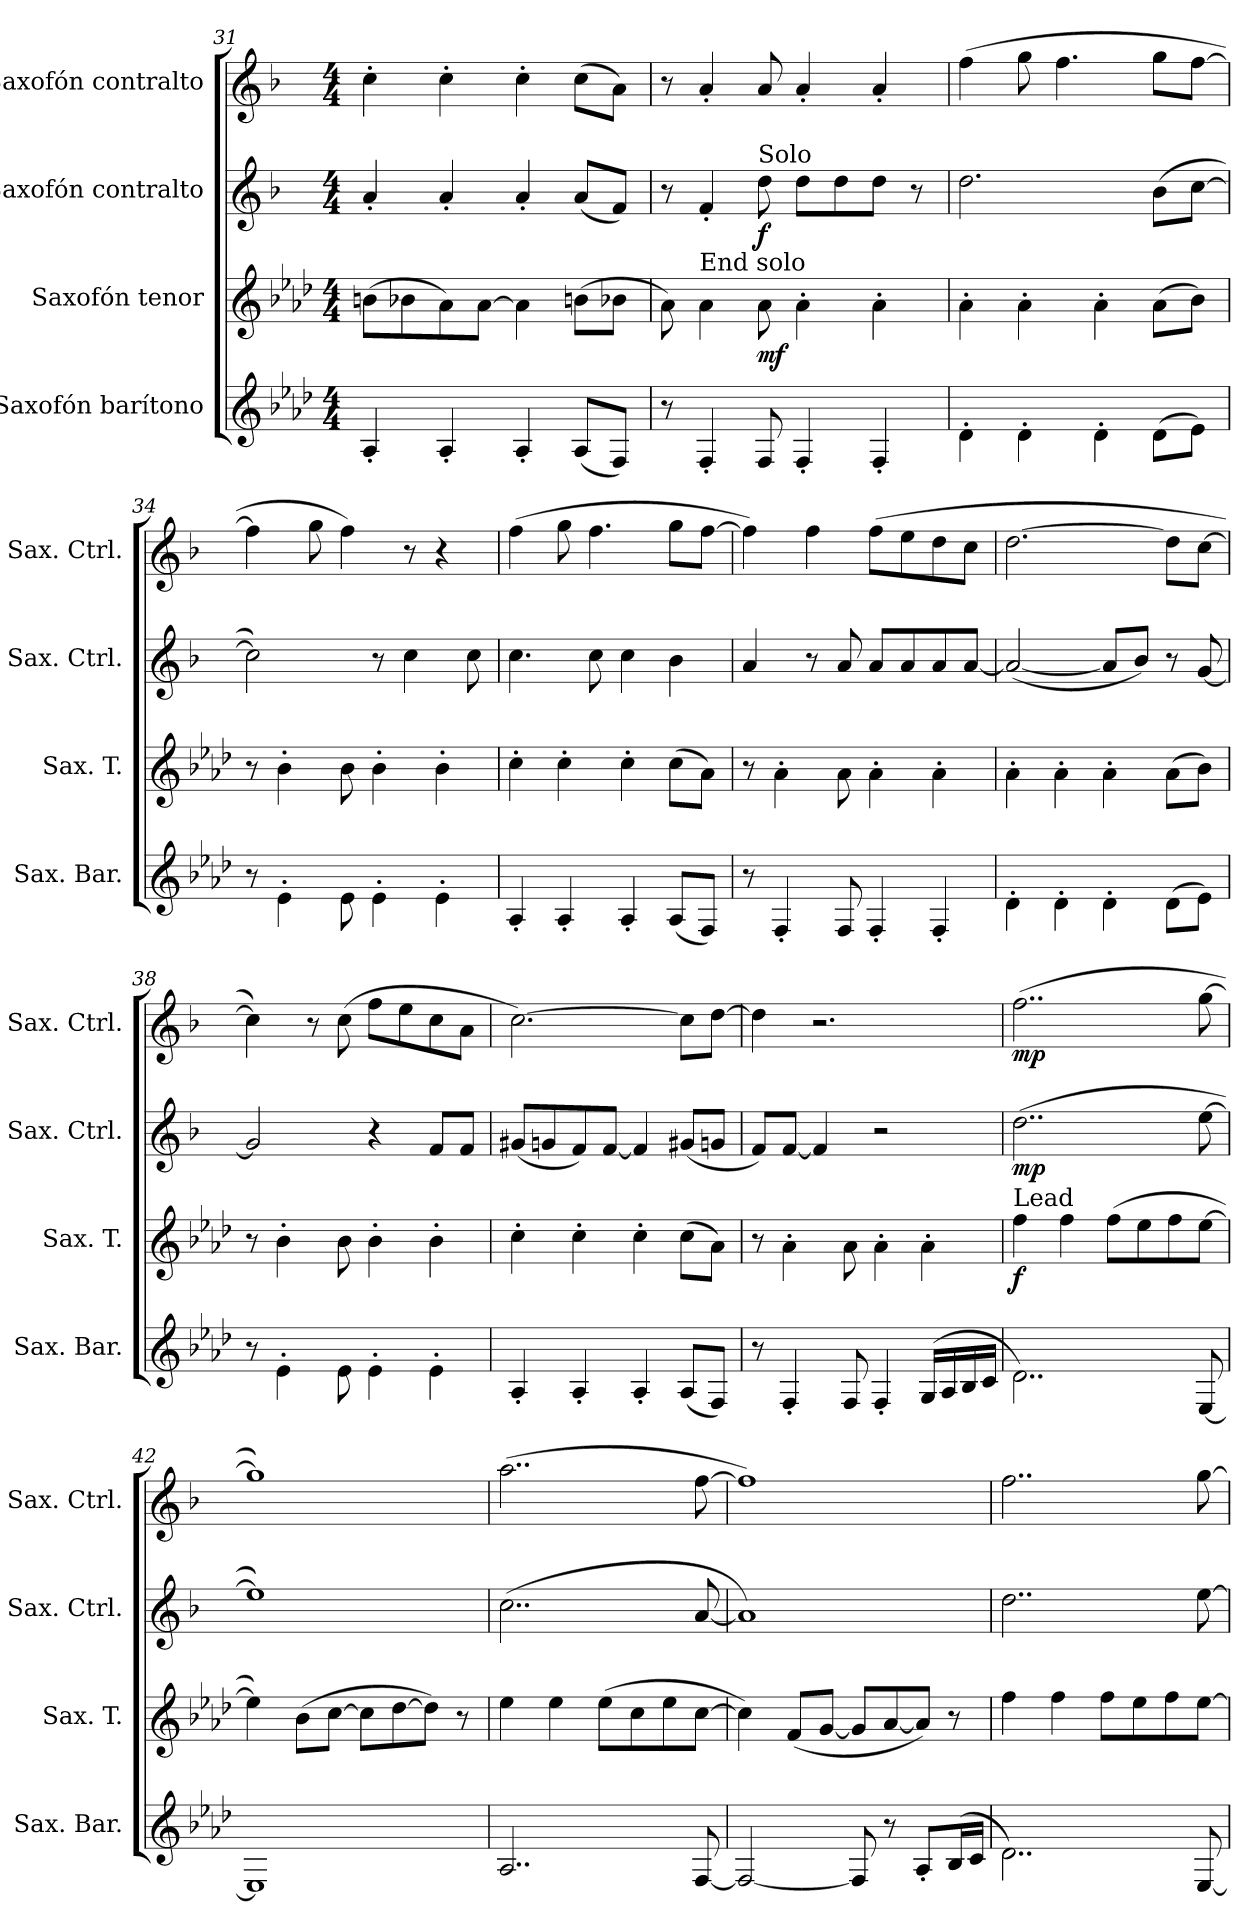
**kern	**kern	**dynam	**kern	**dynam	**kern	**dynam
*part4	*part3	*part3	*part2	*part2	*part1	*part1
*staff4	*staff3	*staff3	*staff2	*staff2	*staff1	*staff1
*I"Saxofón barítono	*I"Saxofón tenor	*	*I"Saxofón contralto	*	*I"Saxofón contralto	*
*I'Sax. Bar.	*I'Sax. T.	*	*I'Sax. Ctrl.	*	*I'Sax. Ctrl.	*
!!LO:LB:g=z
*clefG2	*clefG2	*	*clefG2	*	*clefG2	*
*ITrd12c21	*ITrd8c14	*	*ITrd5c9	*	*ITrd5c9	*
*k[b-e-a-d-]	*k[b-e-a-d-]	*	*k[b-e-a-d-]	*	*k[b-e-a-d-]	*
*M4/4	*M4/4	*	*M4/4	*	*M4/4	*
=31	=31	=31	=31	=31	=31	=31
4AA-'/	(>8Bn\L	.	4c'/	.	4e-'\	.
.	8B-X\	.	.	.	.	.
4AA-'/	8A-\)	.	4c'/	.	4e-'\	.
.	[8A-\J	.	.	.	.	.
4AA-'/	4A-\]	.	4c'/	.	4e-'\	.
(<8AA-/L	(>8Bn\L	.	(<8c/L	.	(>8e-\L	.
8FF/J)	8B-X\J	.	8A-/J)	.	8c\J)	.
=32	=32	=32	=32	=32	=32	=32
8r	8A-\)	.	8r	.	8r	.
!	!LO:TX:a:t=End solo	!	!	!	!	!
4FF'/	4A-\	.	4A-'/	.	4c'/	.
!	!	!	!LO:TX:a:t=Solo	!	!	!
!	!	!LO:DY:b	!	!LO:DY:b	!	!
8FF/	8A-\	mf	8f\	f	8c/	.
4FF'/	4A-'\	.	8f\L	.	4c'/	.
.	.	.	8f\	.	.	.
4FF'/	4A-'\	.	8f\J	.	4c'/	.
.	.	.	8r	.	.	.
=33	=33	=33	=33	=33	=33	=33
4D-'\	4A-'\	.	2.f\	.	(>4a-\	.
4D-'\	4A-'\	.	.	.	8b-\	.
.	.	.	.	.	4.a-\	.
4D-'\	4A-'\	.	.	.	.	.
(>8D-\L	(>8A-\L	.	(>8d-\L	.	8b-\L	.
8E-\J)	8B-\J)	.	[8e-\J	.	[8a-\J	.
=34	=34	=34	=34	=34	=34	=34
8r	8r	.	2e-\])	.	4a-\]	.
4E-'\	4B-'\	.	.	.	.	.
.	.	.	.	.	8b-\	.
8E-\	8B-\	.	.	.	4a-\)	.
4E-'\	4B-'\	.	8r	.	.	.
.	.	.	4e-\	.	8r	.
4E-'\	4B-'\	.	.	.	4r	.
.	.	.	8e-\	.	.	.
=35	=35	=35	=35	=35	=35	=35
4AA-'/	4c'\	.	4.e-\	.	(>4a-\	.
4AA-'/	4c'\	.	.	.	8b-\	.
.	.	.	8e-\	.	4.a-\	.
4AA-'/	4c'\	.	4e-\	.	.	.
(<8AA-/L	(>8c\L	.	4d-\	.	8b-\L	.
8FF/J)	8A-\J)	.	.	.	[8a-\J	.
!!LO:PB:g=z
=36	=36	=36	=36	=36	=36	=36
8r	8r	.	4c/	.	4a-\])	.
4FF'/	4A-'\	.	.	.	.	.
.	.	.	8r	.	4a-\	.
8FF/	8A-\	.	8c/	.	.	.
4FF'/	4A-'\	.	8c/L	.	(>8a-\L	.
.	.	.	8c/	.	8g\	.
4FF'/	4A-'\	.	8c/	.	8f\	.
.	.	.	[8c/J	.	8e-\J	.
=37	=37	=37	=37	=37	=37	=37
4D-'\	4A-'\	.	(<2c/_	.	[2.f\	.
4D-'\	4A-'\	.	.	.	.	.
4D-'\	4A-'\	.	8c/L]	.	.	.
.	.	.	8d-/J)	.	.	.
(>8D-\L	(>8A-\L	.	8r	.	8f\L]	.
8E-\J)	8B-\J)	.	[8B-/	.	[8e-\J	.
=38	=38	=38	=38	=38	=38	=38
8r	8r	.	2B-/]	.	4e-\])	.
4E-'\	4B-'\	.	.	.	.	.
.	.	.	.	.	8r	.
8E-\	8B-\	.	.	.	(>8e-\	.
4E-'\	4B-'\	.	4r	.	8a-\L	.
.	.	.	.	.	8g\	.
4E-'\	4B-'\	.	8A-/L	.	8e-\	.
.	.	.	8A-/J	.	8c\J	.
=39	=39	=39	=39	=39	=39	=39
4AA-'/	4c'\	.	(<8Bn/L	.	[2.e-\)	.
.	.	.	8B-X/	.	.	.
4AA-'/	4c'\	.	8A-/)	.	.	.
.	.	.	[8A-/J	.	.	.
4AA-'/	4c'\	.	4A-/]	.	.	.
(<8AA-/L	(>8c\L	.	(<8Bn/L	.	8e-\L]	.
8FF/J)	8A-\J)	.	8B-X/J	.	[8f\J	.
!!LO:LB:g=z
=40	=40	=40	=40	=40	=40	=40
8r	8r	.	8A-/L)	.	4f\]	.
4FF'/	4A-'\	.	[8A-/J	.	.	.
.	.	.	4A-/]	.	2.r	.
8FF/	8A-\	.	.	.	.	.
4FF'/	4A-'\	.	2r	.	.	.
(<16GG/LL	4A-'\	.	.	.	.	.
16AA-/	.	.	.	.	.	.
16BB-/	.	.	.	.	.	.
16C/JJ	.	.	.	.	.	.
=41	=41	=41	=41	=41	=41	=41
!	!LO:TX:a:t=Lead	!	!	!	!	!
!	!	!LO:DY:b	!	!LO:DY:b	!	!LO:DY:b
2..D-\)	4f\	f	(>2..f\	mp	(>2..a-\	mp
.	4f\	.	.	.	.	.
.	(>8f\L	.	.	.	.	.
.	8e-\	.	.	.	.	.
.	8f\	.	.	.	.	.
[8EE-/	[8e-\J	.	[8g\	.	[8b-\	.
=42	=42	=42	=42	=42	=42	=42
1EE-]	4e-\])	.	1g])	.	1b-])	.
.	(>8B-\L	.	.	.	.	.
.	[8c\J	.	.	.	.	.
.	8c\L]	.	.	.	.	.
.	[8d-\	.	.	.	.	.
.	8d-\J])	.	.	.	.	.
.	8r	.	.	.	.	.
=43	=43	=43	=43	=43	=43	=43
2..AA-/	4e-\	.	(>2..e-\	.	(>2..cc\	.
.	4e-\	.	.	.	.	.
.	(>8e-\L	.	.	.	.	.
.	8c\	.	.	.	.	.
.	8e-\	.	.	.	.	.
[8FF/	[8c\J	.	[8c/	.	[8a-\	.
=44	=44	=44	=44	=44	=44	=44
2FF/_	4c\])	.	1c])	.	1a-])	.
.	(<8F/L	.	.	.	.	.
.	[8G/J	.	.	.	.	.
8FF/]	8G/L]	.	.	.	.	.
8r	[8A-/	.	.	.	.	.
8AA-'/L	8A-/J])	.	.	.	.	.
(<16BB-/L	8r	.	.	.	.	.
16C/JJ	.	.	.	.	.	.
!!LO:LB:g=z
=45	=45	=45	=45	=45	=45	=45
2..D-\)	4f\	.	2..f\	.	2..a-\	.
.	4f\	.	.	.	.	.
.	8f\L	.	.	.	.	.
.	8e-\	.	.	.	.	.
.	8f\	.	.	.	.	.
[8EE-/	[8e-\J	.	[8g\	.	[8b-\	.
=	=	=	=	=	=	=
*-	*-	*-	*-	*-	*-	*-
